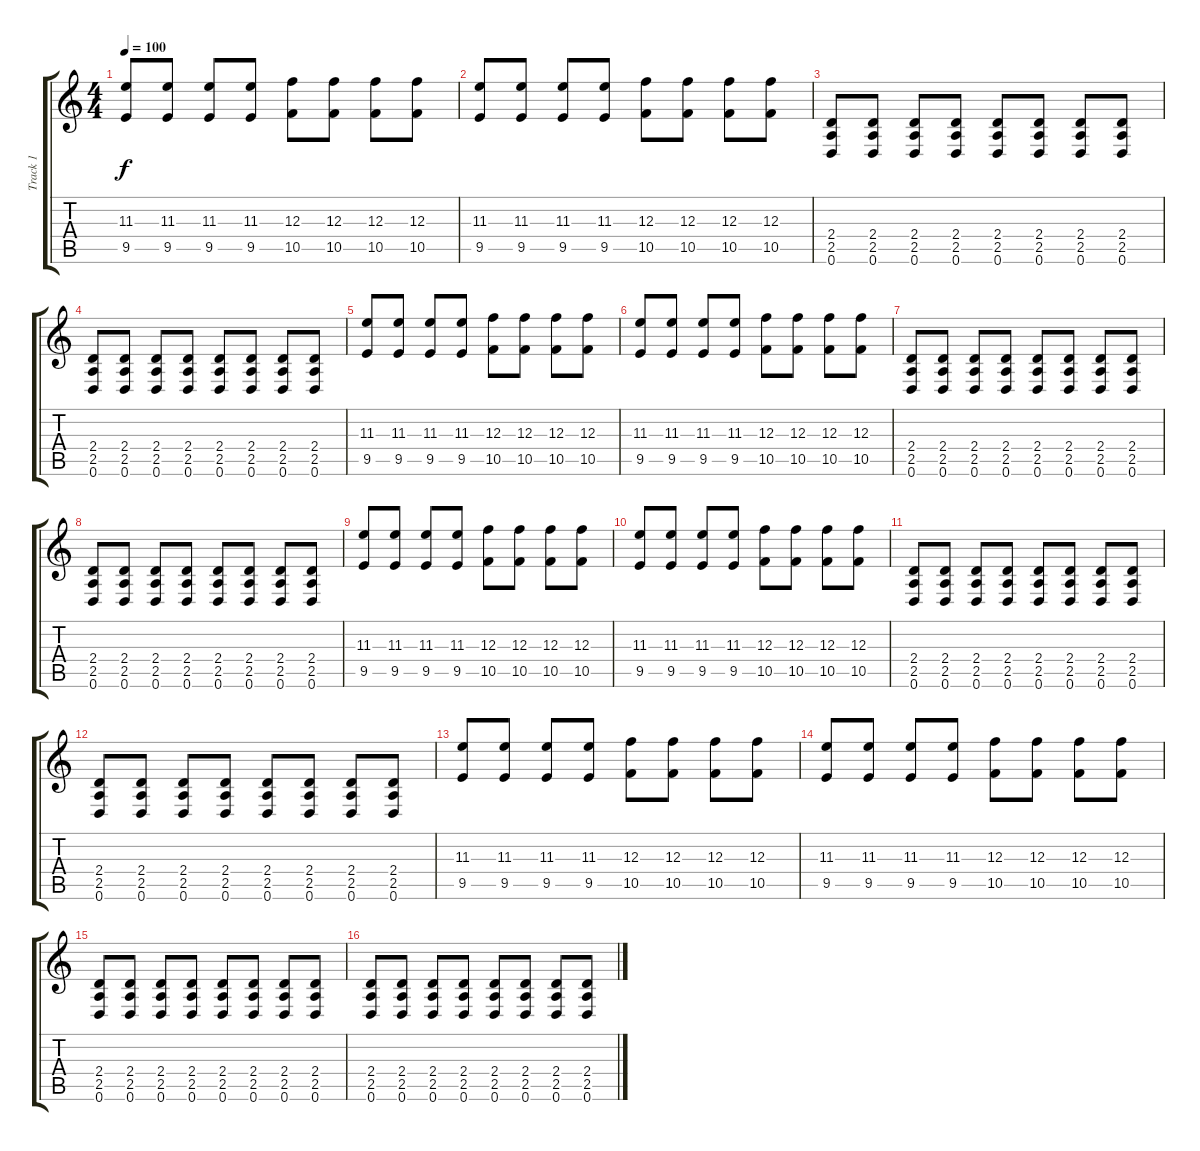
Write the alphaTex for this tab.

\track ("Track 1" "Track 1") {instrument distortionguitar}
\staff {score tabs}
\tuning (D4 A3 F3 C3 G2 D2) {hide}
\ts (4 4)
\tempo 100
\clef g2
\ks c
(11.3 9.5).8{dy f} (11.3 9.5).8 (11.3 9.5).8 (11.3 9.5).8 (12.3 10.5).8 (12.3 10.5).8 (12.3 10.5).8 (12.3 10.5).8 |
(11.3 9.5).8 (11.3 9.5).8 (11.3 9.5).8 (11.3 9.5).8 (12.3 10.5).8 (12.3 10.5).8 (12.3 10.5).8 (12.3 10.5).8 |
(2.4 2.5 0.6).8 (2.4 2.5 0.6).8 (2.4 2.5 0.6).8 (2.4 2.5 0.6).8 (2.4 2.5 0.6).8 (2.4 2.5 0.6).8 (2.4 2.5 0.6).8 (2.4 2.5 0.6).8 |
(2.4 2.5 0.6).8 (2.4 2.5 0.6).8 (2.4 2.5 0.6).8 (2.4 2.5 0.6).8 (2.4 2.5 0.6).8 (2.4 2.5 0.6).8 (2.4 2.5 0.6).8 (2.4 2.5 0.6).8 |
(11.3 9.5).8 (11.3 9.5).8 (11.3 9.5).8 (11.3 9.5).8 (12.3 10.5).8 (12.3 10.5).8 (12.3 10.5).8 (12.3 10.5).8 |
(11.3 9.5).8 (11.3 9.5).8 (11.3 9.5).8 (11.3 9.5).8 (12.3 10.5).8 (12.3 10.5).8 (12.3 10.5).8 (12.3 10.5).8 |
(2.4 2.5 0.6).8 (2.4 2.5 0.6).8 (2.4 2.5 0.6).8 (2.4 2.5 0.6).8 (2.4 2.5 0.6).8 (2.4 2.5 0.6).8 (2.4 2.5 0.6).8 (2.4 2.5 0.6).8 |
(2.4 2.5 0.6).8 (2.4 2.5 0.6).8 (2.4 2.5 0.6).8 (2.4 2.5 0.6).8 (2.4 2.5 0.6).8 (2.4 2.5 0.6).8 (2.4 2.5 0.6).8 (2.4 2.5 0.6).8 |
(11.3 9.5).8 (11.3 9.5).8 (11.3 9.5).8 (11.3 9.5).8 (12.3 10.5).8 (12.3 10.5).8 (12.3 10.5).8 (12.3 10.5).8 |
(11.3 9.5).8 (11.3 9.5).8 (11.3 9.5).8 (11.3 9.5).8 (12.3 10.5).8 (12.3 10.5).8 (12.3 10.5).8 (12.3 10.5).8 |
(2.4 2.5 0.6).8 (2.4 2.5 0.6).8 (2.4 2.5 0.6).8 (2.4 2.5 0.6).8 (2.4 2.5 0.6).8 (2.4 2.5 0.6).8 (2.4 2.5 0.6).8 (2.4 2.5 0.6).8 |
(2.4 2.5 0.6).8 (2.4 2.5 0.6).8 (2.4 2.5 0.6).8 (2.4 2.5 0.6).8 (2.4 2.5 0.6).8 (2.4 2.5 0.6).8 (2.4 2.5 0.6).8 (2.4 2.5 0.6).8 |
(11.3 9.5).8 (11.3 9.5).8 (11.3 9.5).8 (11.3 9.5).8 (12.3 10.5).8 (12.3 10.5).8 (12.3 10.5).8 (12.3 10.5).8 |
(11.3 9.5).8 (11.3 9.5).8 (11.3 9.5).8 (11.3 9.5).8 (12.3 10.5).8 (12.3 10.5).8 (12.3 10.5).8 (12.3 10.5).8 |
(2.4 2.5 0.6).8 (2.4 2.5 0.6).8 (2.4 2.5 0.6).8 (2.4 2.5 0.6).8 (2.4 2.5 0.6).8 (2.4 2.5 0.6).8 (2.4 2.5 0.6).8 (2.4 2.5 0.6).8 |
(2.4 2.5 0.6).8 (2.4 2.5 0.6).8 (2.4 2.5 0.6).8 (2.4 2.5 0.6).8 (2.4 2.5 0.6).8 (2.4 2.5 0.6).8 (2.4 2.5 0.6).8 (2.4 2.5 0.6).8
